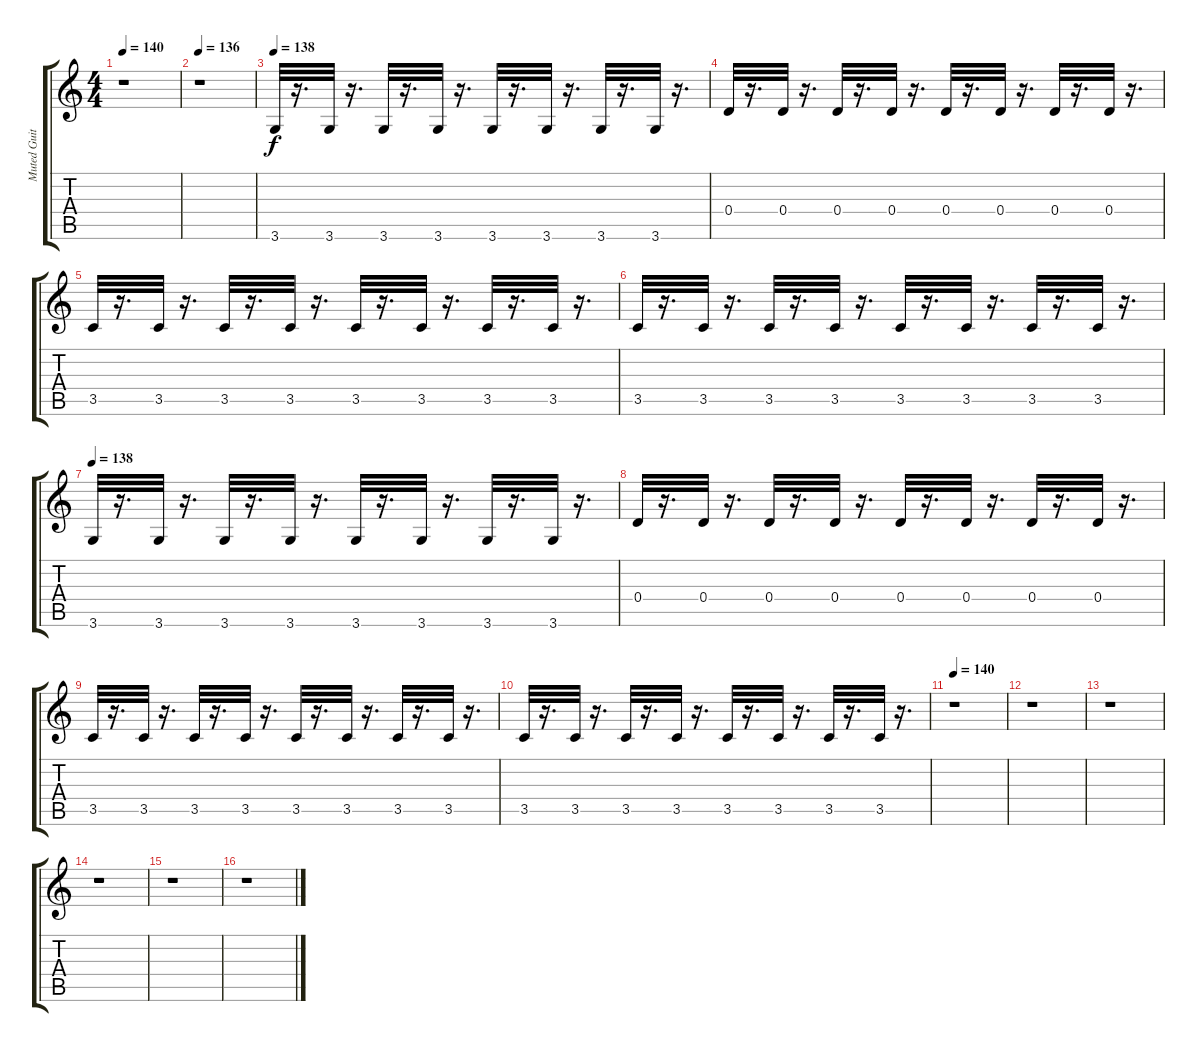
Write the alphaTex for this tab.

\track ("Muted Guitar (L)" "Muted Guit") {instrument distortionguitar}
\staff {score tabs}
\tuning (E4 B3 G3 D3 A2 E2) {hide}
\ts (4 4)
\tempo 140
\clef g2
\ks c
r.1{dy f} |
\tempo 136
r.1 |
\tempo 138
3.6.32 r.16{d} 3.6.32 r.16{d} 3.6.32 r.16{d} 3.6.32 r.16{d} 3.6.32 r.16{d} 3.6.32 r.16{d} 3.6.32 r.16{d} 3.6.32 r.16{d} |
0.4.32 r.16{d} 0.4.32 r.16{d} 0.4.32 r.16{d} 0.4.32 r.16{d} 0.4.32 r.16{d} 0.4.32 r.16{d} 0.4.32 r.16{d} 0.4.32 r.16{d} |
3.5.32 r.16{d} 3.5.32 r.16{d} 3.5.32 r.16{d} 3.5.32 r.16{d} 3.5.32 r.16{d} 3.5.32 r.16{d} 3.5.32 r.16{d} 3.5.32 r.16{d} |
3.5.32 r.16{d} 3.5.32 r.16{d} 3.5.32 r.16{d} 3.5.32 r.16{d} 3.5.32 r.16{d} 3.5.32 r.16{d} 3.5.32 r.16{d} 3.5.32 r.16{d} |
\tempo 138
3.6.32 r.16{d} 3.6.32 r.16{d} 3.6.32 r.16{d} 3.6.32 r.16{d} 3.6.32 r.16{d} 3.6.32 r.16{d} 3.6.32 r.16{d} 3.6.32 r.16{d} |
0.4.32 r.16{d} 0.4.32 r.16{d} 0.4.32 r.16{d} 0.4.32 r.16{d} 0.4.32 r.16{d} 0.4.32 r.16{d} 0.4.32 r.16{d} 0.4.32 r.16{d} |
3.5.32 r.16{d} 3.5.32 r.16{d} 3.5.32 r.16{d} 3.5.32 r.16{d} 3.5.32 r.16{d} 3.5.32 r.16{d} 3.5.32 r.16{d} 3.5.32 r.16{d} |
3.5.32 r.16{d} 3.5.32 r.16{d} 3.5.32 r.16{d} 3.5.32 r.16{d} 3.5.32 r.16{d} 3.5.32 r.16{d} 3.5.32 r.16{d} 3.5.32 r.16{d} |
\tempo 140
r.1 |
r.1 |
r.1 |
r.1 |
r.1 |
r.1
